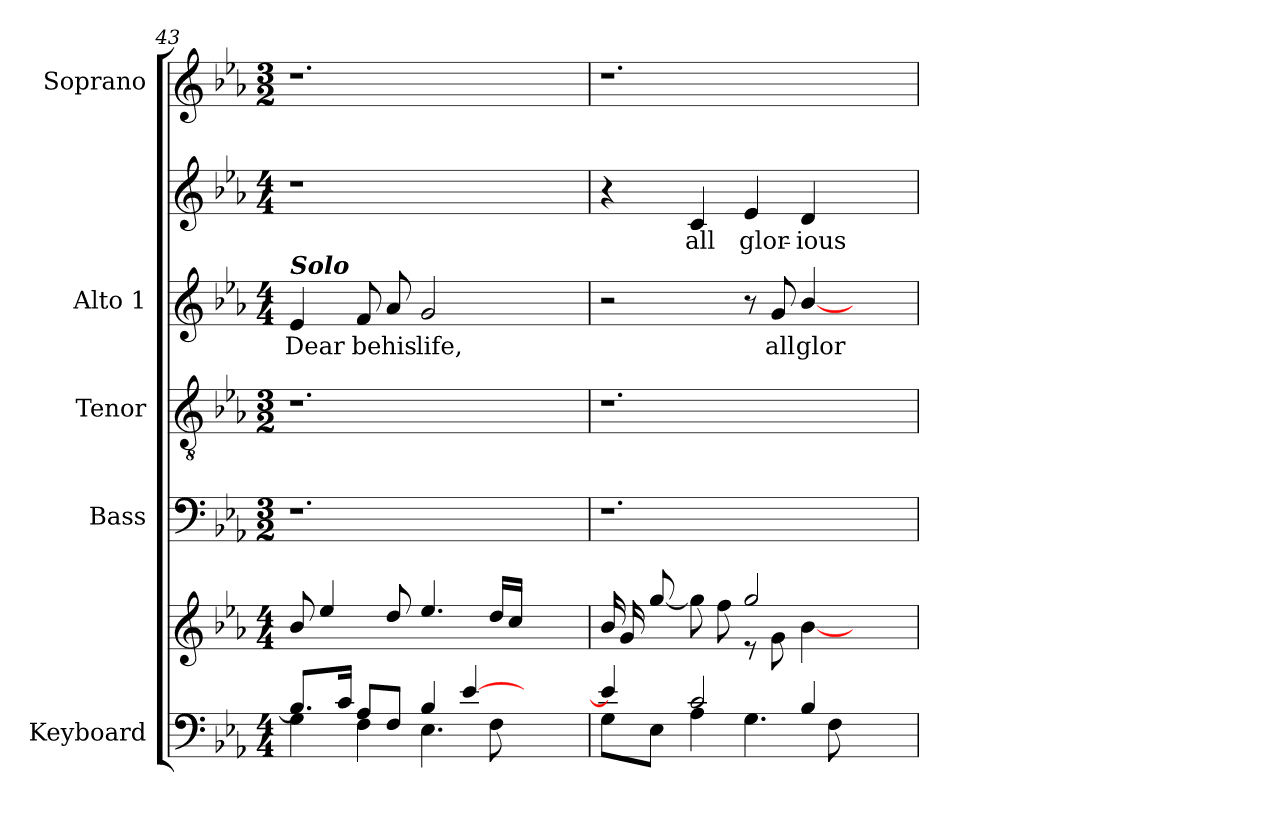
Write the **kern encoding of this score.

**kern	**kern	**kern	**kern	**kern	**text	**kern	**text	**kern
*part5	*part5	*part4	*part3	*part2	*part2	*part2	*part2	*part1
*staff7	*staff6	*staff5	*staff4	*staff3	*staff3	*staff2	*staff2	*staff1
*I"Keyboard	*	*I"Bass	*I"Tenor	*I"Alto 1	*	*	*	*I"Soprano
*	*	*I'B	*I'T	*I'A1	*	*	*	*I'S
*clefF4	*clefG2	*clefF4	*clefGv2	*clefG2	*	*clefG2	*	*clefG2
*k[b-e-a-]	*k[b-e-a-]	*k[b-e-a-]	*k[b-e-a-]	*k[b-e-a-]	*	*k[b-e-a-]	*	*k[b-e-a-]
*E-:	*E-:	*E-:	*E-:	*E-:	*	*E-:	*	*E-:
*M4/4	*M4/4	*M3/2	*M3/2	*M4/4	*	*M4/4	*	*M3/2
=43	=43	=43	=43	=43	=43	=43	=43	=43
*^	*^	*	*	*	*	*	*	*
!	!	!	!	!	!	!LO:TX:a:Bi:t=Solo	!	!	!	!
!	!	!	!	!	!	!	!LO:LY:b	!	!	!
8.B-/L]	4G\	8b-/	2ryy	1.r	1.r	4e-	Dear	1r	.	1.r
.	.	4ee-/	.	.	.	.	.	.	.	.
16c/J	.	.	.	.	.	.	.	.	.	.
!	!	!	!	!	!	!	!LO:LY:b	!	!	!
8A-/L	4F\	.	.	.	.	8f	be	.	.	.
!	!	!	!	!	!	!	!LO:LY:b	!	!	!
8F/J	.	8dd/	.	.	.	8a-	his	.	.	.
!	!	!	!	!	!	!	!LO:LY:b	!	!	!
4B-/	4.E-\	4.ee-/	2ryy	.	.	2g	life,	.	.	.
[4e-/	.	.	.	.	.	.	.	.	.	.
.	8F\	16dd/LL	.	.	.	.	.	.	.	.
.	.	16cc/JJ	.	.	.	.	.	.	.	.
2ryy	2ryy	2ryy	2ryy	.	.	2ryy	.	2ryy	.	.
=44	=44	=44	=44	=44	=44	=44	=44	=44	=44	=44
4e-/]	8G\L	16b-/LL	2ryy	1.r	1.r	2r	.	4r	.	1.r
.	.	16g/	.	.	.	.	.	.	.	.
.	8E-\J	[8gg/J	.	.	.	.	.	.	.	.
!	!	!	!	!	!	!	!	!	!LO:LY:b	!
2c/	4A-\	8gg\L]	.	.	.	.	.	4c	all	.
.	.	8ff\J	.	.	.	.	.	.	.	.
!	!	!	!	!	!	!	!	!	!LO:LY:b	!
.	4.G\	2gg/	8r	.	.	8r	.	4e-	glor-	.
!	!	!	!	!	!	!	!LO:LY:b	!	!	!
.	.	.	8g\	.	.	8g	all	.	.	.
!	!	!	!	!	!	!	!LO:LY:b	!	!LO:LY:b	!
4B-/	.	.	[4b-\	.	.	[4b-/	glor-	4d	-ious	.
.	8F\	.	.	.	.	.	.	.	.	.
2ryy	2ryy	2ryy	2ryy	.	.	2ryy	.	2ryy	.	.
*v	*v	*	*	*	*	*	*	*	*	*
*	*v	*v	*	*	*	*	*	*	*
=	=	=	=	=	=	=	=	=
*-	*-	*-	*-	*-	*-	*-	*-	*-
